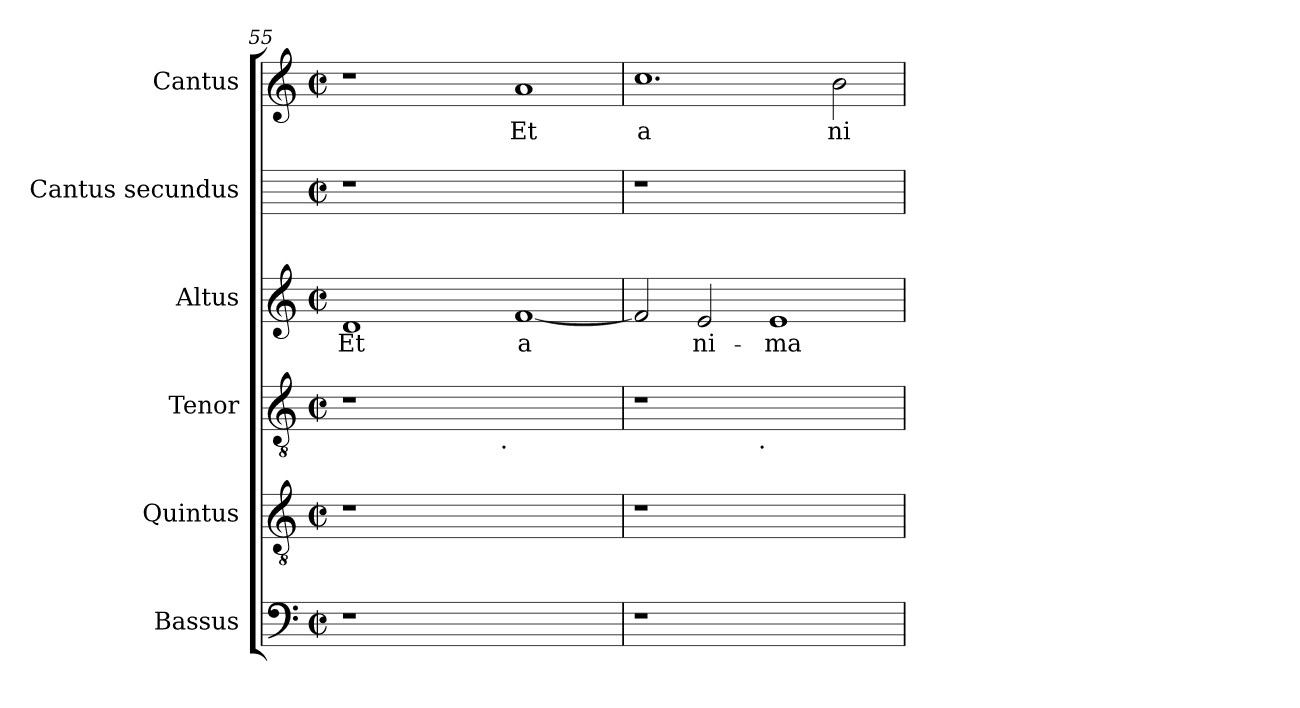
**kern	**kern	**kern	**kern	**text	**kern	**kern	**text
*part6	*part5	*part4	*part3	*part3	*part2	*part1	*part1
*staff6	*staff5	*staff4	*staff3	*staff3	*staff2	*staff1	*staff1
*I"Bassus	*I"Quintus	*I"Tenor	*I"Altus	*	*I"Cantus  secundus	*I"Cantus	*
*I'B	*I'Q	*I'T	*I'A	*	*	*I'C	*
!!LO:PB:g=z
*clefF4	*clefGv2	*clefGv2	*clefG2	*	*	*clefG2	*
*k[]	*k[]	*k[]	*k[]	*	*k[]	*k[]	*
*C:	*C:	*C:	*C:	*	*C:	*C:	*
*M2/2	*M2/2	*M2/2	*M2/2	*	*M2/2	*M2/2	*
*met(c|)	*met(c|)	*met(c|)	*met(c|)	*	*met(c|)	*met(c|)	*
=55	=55	=55	=55	=55	=55	=55	=55
!	!	!	!	!LO:LY:b:cj	!	!	!
*	*	*^	*	*	*	*	*
1r	1r	1r	2ryy	1d	Et	1r	1r	.
.	.	.	4ryy	.	.	.	.	.
.	.	.	8ryy	.	.	.	.	.
.	.	.	16ryy	.	.	.	.	.
.	.	.	64ryy	.	.	.	.	.
!	!	!	!LO:TX:b:t=.	!	!	!	!	!
.	.	.	1ryy	.	.	.	.	.
!	!	!	!	!	!LO:LY:b:cj	!	!	!LO:LY:b:cj
1ryy	1ryy	1ryy	.	[<1f	a-	1ryy	1a	Et
.	.	.	32.ryy	.	.	.	.	.
=56	=56	=56	=56	=56	=56	=56	=56	=56
!	!	!	!	!	!LO:LY:b:cj	!	!	!LO:LY:b:cj
1r	1r	1r	2ryy	2f/]	--	1r	1.cc	a
!	!	!	!	!	!LO:LY:b:cj	!	!	!
.	.	.	4...ryy	2e/	-ni-	.	.	.
!	!	!	!LO:TX:b:t=.	!	!	!	!	!
.	.	.	1ryy	.	.	.	.	.
!	!	!	!	!	!LO:LY:b:cj	!	!	!
1ryy	1ryy	1ryy	.	1e	-ma	1ryy	.	.
!	!	!	!	!	!	!	!	!LO:LY:b:cj
.	.	.	.	.	.	.	2b\	ni
.	.	.	32ryy	.	.	.	.	.
*	*	*v	*v	*	*	*	*	*
=	=	=	=	=	=	=	=
*-	*-	*-	*-	*-	*-	*-	*-
